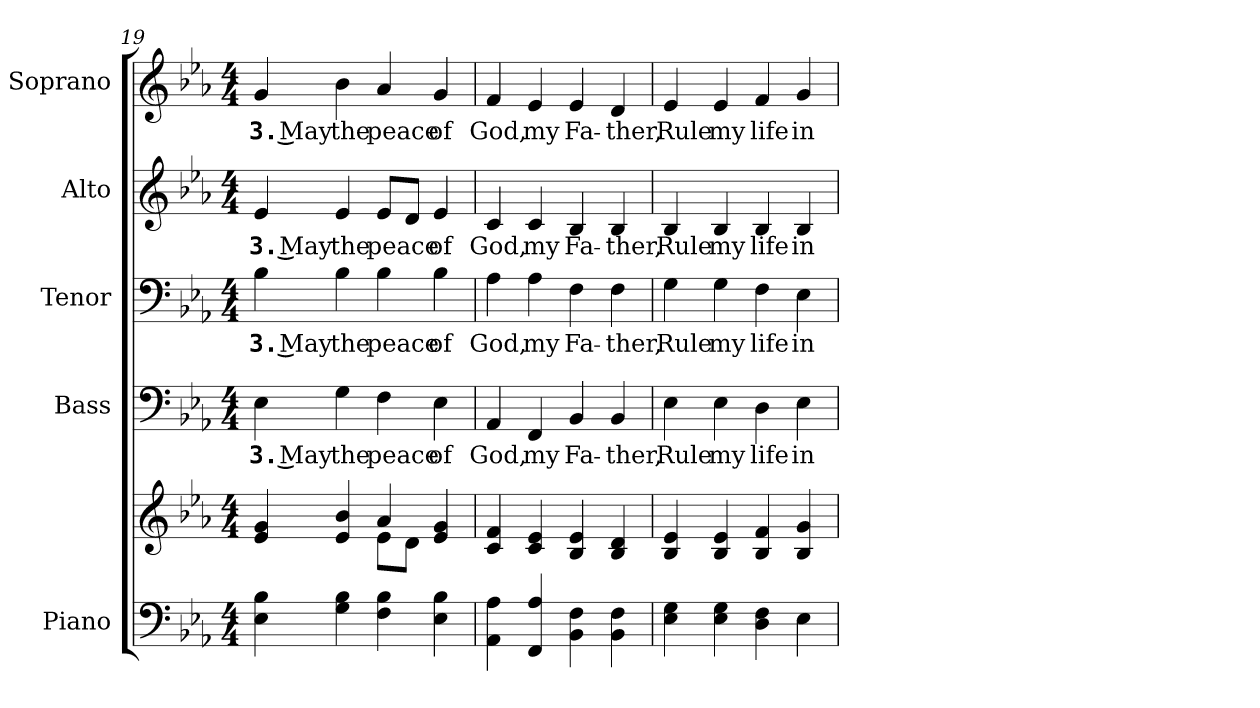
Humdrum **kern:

**kern	**kern	**kern	**text	**kern	**text	**kern	**text	**kern	**text
*part5	*part5	*part4	*part4	*part3	*part3	*part2	*part2	*part1	*part1
*staff6	*staff5	*staff4	*staff4	*staff3	*staff3	*staff2	*staff2	*staff1	*staff1
*I"Piano	*	*I"Bass	*	*I"Tenor	*	*I"Alto	*	*I"Soprano	*
*I'Pno.	*	*I'B.	*	*I'T.	*	*I'A.	*	*I'S.	*
!!LO:PB:g=z
*clefF4	*clefG2	*clefF4	*	*clefF4	*	*clefG2	*	*clefG2	*
*k[b-e-a-]	*k[b-e-a-]	*k[b-e-a-]	*	*k[b-e-a-]	*	*k[b-e-a-]	*	*k[b-e-a-]	*
*E-:	*E-:	*E-:	*	*E-:	*	*E-:	*	*E-:	*
*M4/4	*M4/4	*M4/4	*	*M4/4	*	*M4/4	*	*M4/4	*
=19	=19	=19	=19	=19	=19	=19	=19	=19	=19
*	*^	*	*	*	*	*	*	*	*
!	!	!	!	!LO:LY:b:color=#000000	!	!	!	!	!	!
!	!	!	!	!	!	!LO:LY:b:color=#000000	!	!	!	!
!	!	!	!	!	!	!	!	!LO:LY:b:color=#000000	!	!
!	!	!	!	!	!	!	!	!	!	!LO:LY:b:color=#000000
4E-i\ 4B-i	4e-i/ 4gi	2ryy	4E-i\	3. May	4B-i\	3. May	4e-i/	3. May	4gi/	3. May
!	!	!	!	!LO:LY:b:color=#000000	!	!	!	!	!	!
!	!	!	!	!	!	!LO:LY:b:color=#000000	!	!	!	!
!	!	!	!	!	!	!	!	!LO:LY:b:color=#000000	!	!
!	!	!	!	!	!	!	!	!	!	!LO:LY:b:color=#000000
4Gi\ 4B-i	4e-i/ 4b-i	.	4Gi\	the	4B-i\	the	4e-i/	the	4b-i\	the
!	!	!	!	!LO:LY:b:color=#000000	!	!	!	!	!	!
!	!	!	!	!	!	!LO:LY:b:color=#000000	!	!	!	!
!	!	!	!	!	!	!	!	!LO:LY:b:color=#000000	!	!
!	!	!	!	!	!	!	!	!	!	!LO:LY:b:color=#000000
4Fi\ 4B-i	4a-i/	8e-i\L	4Fi\	peace	4B-i\	peace	8e-i/L	peace	4a-i/	peace
.	.	8di\J	.	.	.	.	8di/J	.	.	.
!	!	!	!	!LO:LY:b:color=#000000	!	!	!	!	!	!
!	!	!	!	!	!	!LO:LY:b:color=#000000	!	!	!	!
!	!	!	!	!	!	!	!	!LO:LY:b:color=#000000	!	!
!	!	!	!	!	!	!	!	!	!	!LO:LY:b:color=#000000
4E-i\ 4B-i	4e-i/ 4gi	4ryy	4E-i\	of	4B-i\	of	4e-i/	of	4gi/	of
*	*v	*v	*	*	*	*	*	*	*	*
=20	=20	=20	=20	=20	=20	=20	=20	=20	=20
*	*^	*	*	*	*	*	*	*	*
!	!	!	!	!LO:LY:b:color=#000000	!	!	!	!	!	!
*	*v	*v	*	*	*	*	*	*	*	*
*	*^	*	*	*	*	*	*	*	*
!	!	!	!	!	!	!LO:LY:b:color=#000000	!	!	!	!
*	*v	*v	*	*	*	*	*	*	*	*
*	*^	*	*	*	*	*	*	*	*
!	!	!	!	!	!	!	!	!LO:LY:b:color=#000000	!	!
*	*v	*v	*	*	*	*	*	*	*	*
*	*^	*	*	*	*	*	*	*	*
!	!	!	!	!	!	!	!	!	!	!LO:LY:b:color=#000000
*	*v	*v	*	*	*	*	*	*	*	*
4AA-i\ 4A-i	4ci/ 4fi	4AA-i/	God,	4A-i\	God,	4ci/	God,	4fi/	God,
!	!	!	!LO:LY:b:color=#000000	!	!	!	!	!	!
!	!	!	!	!	!LO:LY:b:color=#000000	!	!	!	!
!	!	!	!	!	!	!	!LO:LY:b:color=#000000	!	!
!	!	!	!	!	!	!	!	!	!LO:LY:b:color=#000000
4FFi/ 4A-i	4ci/ 4e-i	4FFi/	my	4A-i\	my	4ci/	my	4e-i/	my
!	!	!	!LO:LY:b:color=#000000	!	!	!	!	!	!
!	!	!	!	!	!LO:LY:b:color=#000000	!	!	!	!
!	!	!	!	!	!	!	!LO:LY:b:color=#000000	!	!
!	!	!	!	!	!	!	!	!	!LO:LY:b:color=#000000
4BB-i\ 4Fi	4B-i/ 4e-i	4BB-i/	Fa-	4Fi\	Fa-	4B-i/	Fa-	4e-i/	Fa-
!	!	!	!LO:LY:b:color=#000000	!	!	!	!	!	!
!	!	!	!	!	!LO:LY:b:color=#000000	!	!	!	!
!	!	!	!	!	!	!	!LO:LY:b:color=#000000	!	!
!	!	!	!	!	!	!	!	!	!LO:LY:b:color=#000000
4BB-i\ 4Fi	4B-i/ 4di	4BB-i/	-ther,	4Fi\	-ther,	4B-i/	-ther,	4di/	-ther,
!!LO:PB:g=z
=21	=21	=21	=21	=21	=21	=21	=21	=21	=21
!	!	!	!LO:LY:b:color=#000000	!	!	!	!	!	!
!	!	!	!	!	!LO:LY:b:color=#000000	!	!	!	!
!	!	!	!	!	!	!	!LO:LY:b:color=#000000	!	!
!	!	!	!	!	!	!	!	!	!LO:LY:b:color=#000000
4E-i\ 4Gi	4B-i/ 4e-i	4E-i\	Rule	4Gi\	Rule	4B-i/	Rule	4e-i/	Rule
!	!	!	!LO:LY:b:color=#000000	!	!	!	!	!	!
!	!	!	!	!	!LO:LY:b:color=#000000	!	!	!	!
!	!	!	!	!	!	!	!LO:LY:b:color=#000000	!	!
!	!	!	!	!	!	!	!	!	!LO:LY:b:color=#000000
4E-i\ 4Gi	4B-i/ 4e-i	4E-i\	my	4Gi\	my	4B-i/	my	4e-i/	my
!	!	!	!LO:LY:b:color=#000000	!	!	!	!	!	!
!	!	!	!	!	!LO:LY:b:color=#000000	!	!	!	!
!	!	!	!	!	!	!	!LO:LY:b:color=#000000	!	!
!	!	!	!	!	!	!	!	!	!LO:LY:b:color=#000000
4Di\ 4Fi	4B-i/ 4fi	4Di\	life	4Fi\	life	4B-i/	life	4fi/	life
!	!	!	!LO:LY:b:color=#000000	!	!	!	!	!	!
!	!	!	!	!	!LO:LY:b:color=#000000	!	!	!	!
!	!	!	!	!	!	!	!LO:LY:b:color=#000000	!	!
!	!	!	!	!	!	!	!	!	!LO:LY:b:color=#000000
4E-i\	4B-i/ 4gi	4E-i\	in	4E-i\	in	4B-i/	in	4gi/	in
=	=	=	=	=	=	=	=	=	=
*-	*-	*-	*-	*-	*-	*-	*-	*-	*-
